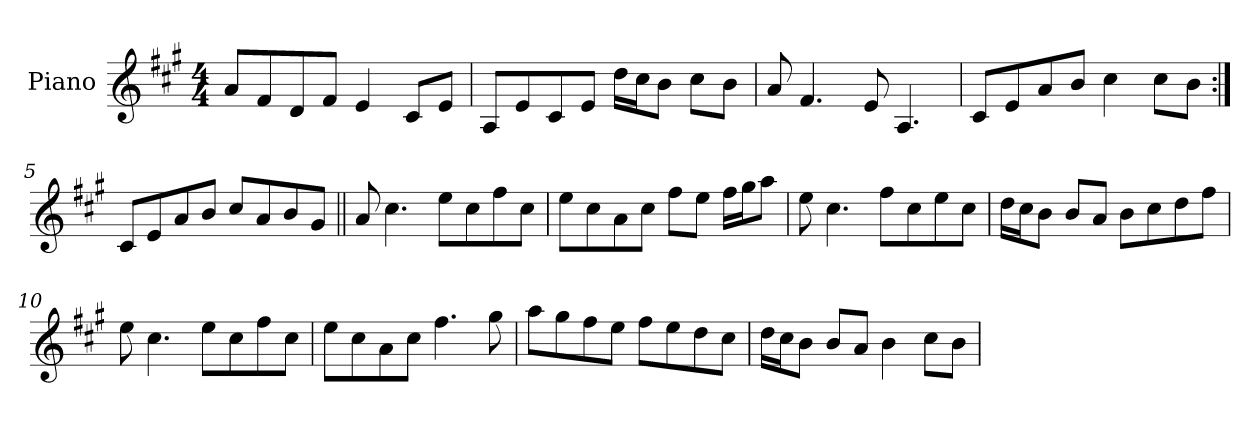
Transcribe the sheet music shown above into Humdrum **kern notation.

**kern
*part1
*staff1
*I"Piano
*I'Pno
*clefG2
*k[f#c#g#]
*A:
*M4/4
=1
8a/L
8f#/
8d/
8f#/J
4e/
8c#/L
8e/J
=2
8A/L
8e/
8c#/
8e/J
16dd\LL
16cc#\J
8b\J
8cc#\L
8b\J
=3
8a/
4.f#/
8e/
4.A/
=4
8c#/L
8e/
8a/
8b/J
4cc#\
8cc#\L
8b\J
!!LO:LB:g=z
=5:|!
8c#/L
8e/
8a/
8b/J
8cc#/L
8a/
8b/
8g#/J
=6||
8a/
4.cc#\
8ee\L
8cc#\
8ff#\
8cc#\J
=7
8ee\L
8cc#\
8a\
8cc#\J
8ff#\L
8ee\J
16ff#\LL
16gg#\J
8aa\J
=8
8ee\
4.cc#\
8ff#\L
8cc#\
8ee\
8cc#\J
!!LO:LB:g=z
=9
16dd\LL
16cc#\J
8b\J
8b/L
8a/J
8b\L
8cc#\
8dd\
8ff#\J
=10
8ee\
4.cc#\
8ee\L
8cc#\
8ff#\
8cc#\J
=11
8ee\L
8cc#\
8a\
8cc#\J
4.ff#\
8gg#\
=12
8aa\L
8gg#\
8ff#\
8ee\J
8ff#\L
8ee\
8dd\
8cc#\J
!!LO:LB:g=z
=13
16dd\LL
16cc#\J
8b\J
8b/L
8a/J
4b\
8cc#\L
8b\J
=
*-
